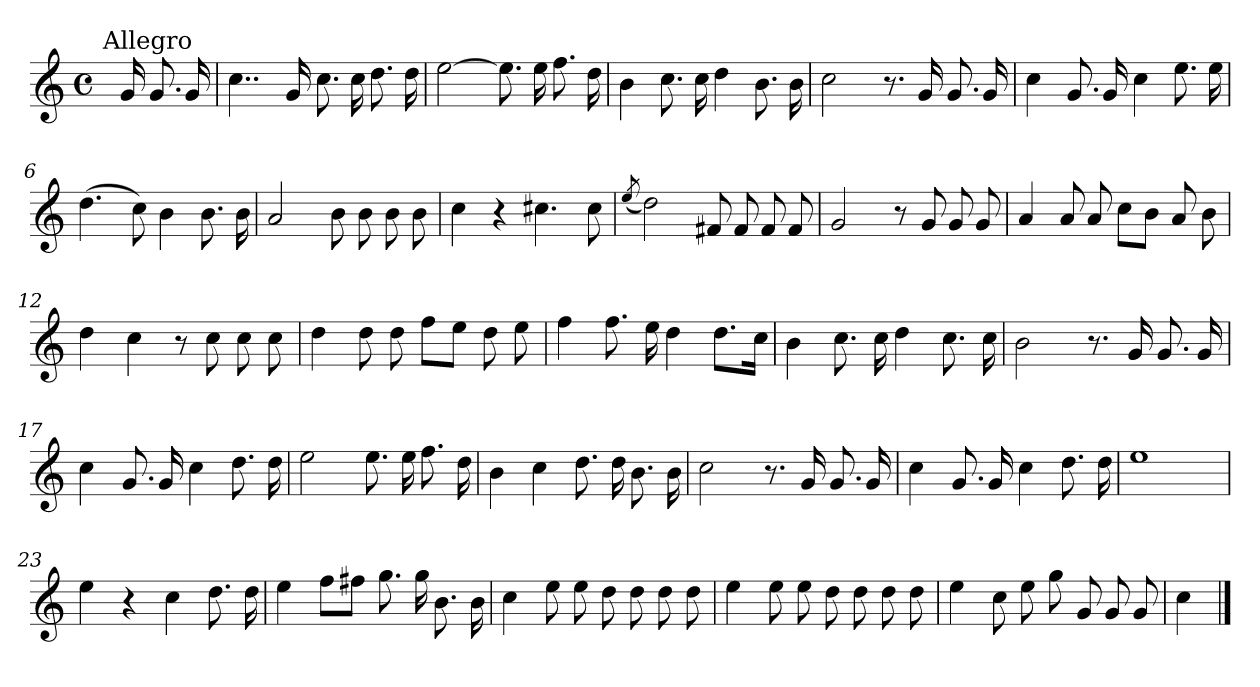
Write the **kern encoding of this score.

**kern
*part1
*staff1
*clefG2
*k[]
*C:
*M4/4
*met(c)
=
!LO:TX:a:t=Allegro
16ryy
16g/
8.g/
16g/
=1
4..cc\
16g/
8.cc\
16cc\
8.dd\
16dd\
=2
[2ee\
8.ee\]
16ee\
8.ff\
16dd\
=3
4b\
8.cc\
16cc\
4dd\
8.b\
16b\
=4
2cc\
8.r
16g/
8.g/
16g/
!!LO:LB:g=z
=5
4cc\
8.g/
16g/
4cc\
8.ee\
16ee\
=6
(>4.dd\
8cc\)
4b\
8.b\
16b\
=7
2a/
8b\
8b\
8b\
8b\
=8
4cc\
4r
4.cc#X\
8cc#\
=9
(<8qee/
2dd\)
8f#X/
8f#/
8f#/
8f#/
!!LO:LB:g=z
=10
2g/
8r
8g/
8g/
8g/
=11
4a/
8a/
8a/
8cc\L
8b\J
8a/
8b\
=12
4dd\
4cc\
8r
8cc\
8cc\
8cc\
=13
4dd\
8dd\
8dd\
8ff\L
8ee\J
8dd\
8ee\
=14
4ff\
8.ff\
16ee\
4dd\
8.dd\L
16cc\Jk
!!LO:LB:g=z
=15
4b\
8.cc\
16cc\
4dd\
8.cc\
16cc\
=16
2b\
8.r
16g/
8.g/
16g/
=17
4cc\
8.g/
16g/
4cc\
8.dd\
16dd\
=18
2ee\
8.ee\
16ee\
8.ff\
16dd\
=19
4b\
4cc\
8.dd\
16dd\
8.b\
16b\
!!LO:LB:g=z
=20
2cc\
8.r
16g/
8.g/
16g/
=21
4cc\
8.g/
16g/
4cc\
8.dd\
16dd\
=22
1ee
=23
4ee\
4r
4cc\
8.dd\
16dd\
=24
4ee\
8ff\L
8ff#X\J
8.gg\
16gg\
8.b\
16b\
!!LO:LB:g=z
=25
4cc\
8ee\
8ee\
8dd\
8dd\
8dd\
8dd\
=26
4ee\
8ee\
8ee\
8dd\
8dd\
8dd\
8dd\
=27
4ee\
8cc\
8ee\
8gg\
8g/
8g/
8g/
=28
4cc\
==
*-
